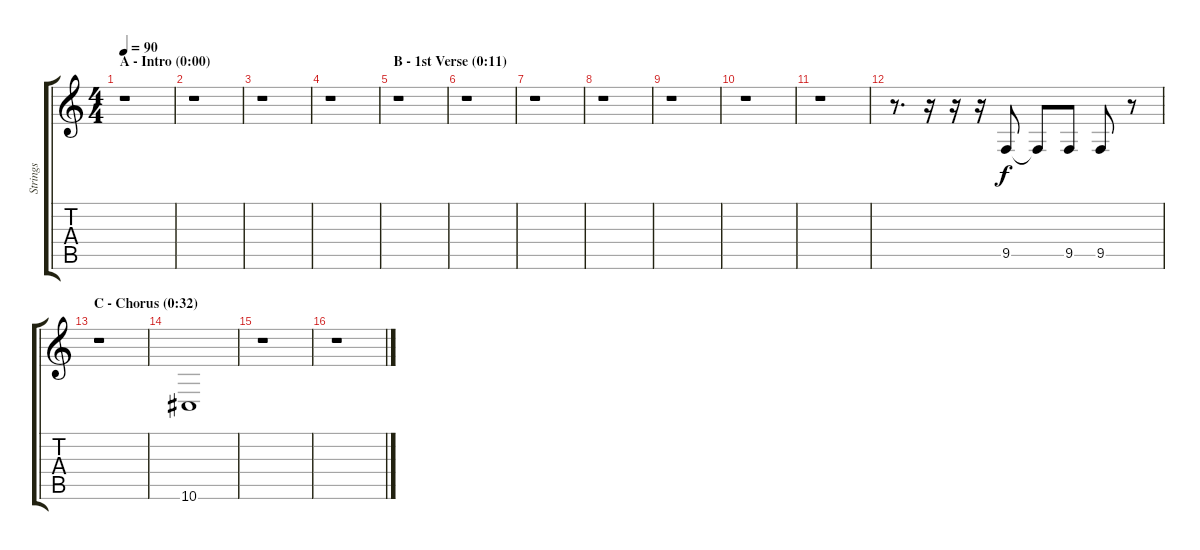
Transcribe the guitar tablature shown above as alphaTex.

\track ("Strings" "Strings") {instrument synthstrings2}
\staff {score tabs}
\tuning (Eb4 Bb3 Gb3 Db3 Ab2 Eb2) {hide}
\ts (4 4)
\section ("" "A - Intro (0:00)")
\tempo 90
\clef g2
\ks c
r.1{dy f instrument synthstrings2} |
r.1 |
r.1 |
r.1 |
\section ("" "B - 1st Verse (0:11)")
r.1 |
r.1 |
r.1 |
r.1 |
r.1 |
r.1 |
r.1 |
r.8{d} r.16 r.16 r.16 9.5.8 9.5{t}.8 9.5.8 9.5.8 r.8 |
\section ("" "C - Chorus (0:32)")
r.1 |
10.6.1 |
r.1 |
r.1
